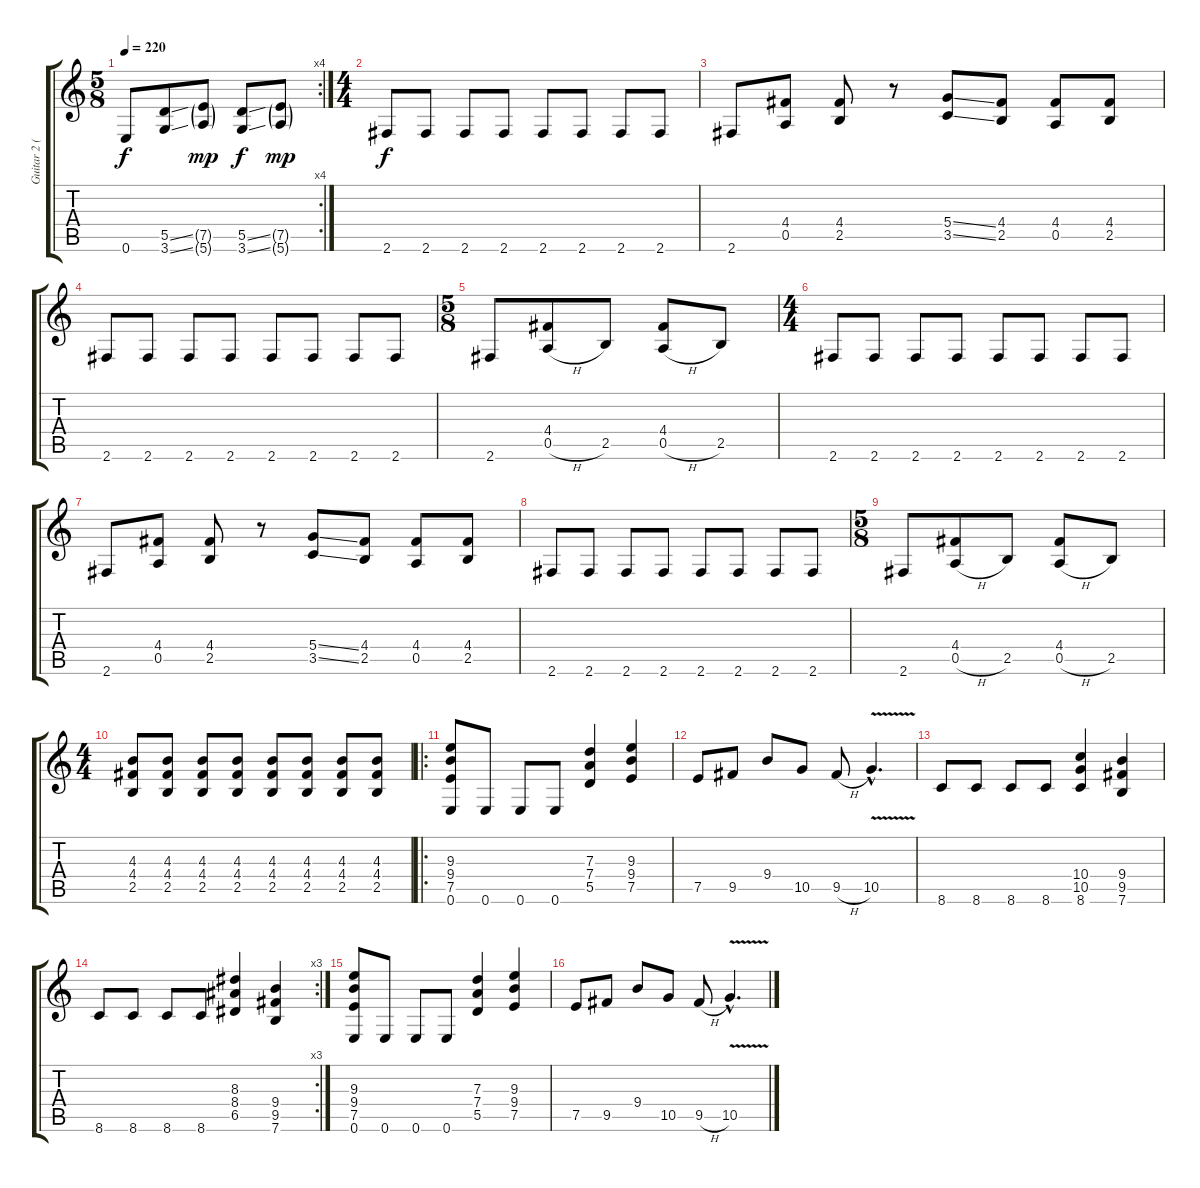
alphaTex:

\track ("Guitar 2 (Main Lead)" "Guitar 2 (") {instrument distortionguitar}
\staff {score tabs}
\tuning (E4 B3 G3 D3 A2 E2) {hide}
\rc 4
\ts (5 8)
\tempo 220
\clef g2
\ks c
0.6.8{dy f} (5.5{ss} 3.6{ss}).8 (7.5{g} 5.6{g}).8{dy mp} (5.5{ss} 3.6{ss}).8{dy f} (7.5{g} 5.6{g}).8{dy mp} |
\ts (4 4)
2.6.8{dy f} 2.6.8 2.6.8 2.6.8 2.6.8 2.6.8 2.6.8 2.6.8 |
2.6.8 (4.4 0.5).8 (4.4 2.5).8 r.8 (5.4{ss} 3.5{ss}).8 (4.4 2.5).8 (4.4 0.5).8 (4.4 2.5).8 |
2.6.8 2.6.8 2.6.8 2.6.8 2.6.8 2.6.8 2.6.8 2.6.8 |
\ts (5 8)
2.6.8 (4.4 0.5{h}).8 2.5.8 (4.4 0.5{h}).8 2.5.8 |
\ts (4 4)
2.6.8 2.6.8 2.6.8 2.6.8 2.6.8 2.6.8 2.6.8 2.6.8 |
2.6.8 (4.4 0.5).8 (4.4 2.5).8 r.8 (5.4{ss} 3.5{ss}).8 (4.4 2.5).8 (4.4 0.5).8 (4.4 2.5).8 |
2.6.8 2.6.8 2.6.8 2.6.8 2.6.8 2.6.8 2.6.8 2.6.8 |
\ts (5 8)
2.6.8 (4.4 0.5{h}).8 2.5.8 (4.4 0.5{h}).8 2.5.8 |
\ts (4 4)
(4.3 4.4 2.5).8 (4.3 4.4 2.5).8 (4.3 4.4 2.5).8 (4.3 4.4 2.5).8 (4.3 4.4 2.5).8 (4.3 4.4 2.5).8 (4.3 4.4 2.5).8 (4.3 4.4 2.5).8 |
\ro
(9.3 9.4 7.5 0.6).8 0.6.8 0.6.8 0.6.8 (7.3 7.4 5.5).4 (9.3 9.4 7.5).4 |
7.5.8 9.5.8 9.4.8 10.5.8 9.5{h}.8 10.5{v hac}.4{d} |
8.6.8 8.6.8 8.6.8 8.6.8 (10.4 10.5 8.6).4 (9.4 9.5 7.6).4 |
\rc 3
8.6.8 8.6.8 8.6.8 8.6.8 (8.3 8.4 6.5).4 (9.4 9.5 7.6).4 |
(9.3 9.4 7.5 0.6).8 0.6.8 0.6.8 0.6.8 (7.3 7.4 5.5).4 (9.3 9.4 7.5).4 |
7.5.8 9.5.8 9.4.8 10.5.8 9.5{h}.8 10.5{v hac}.4{d}
